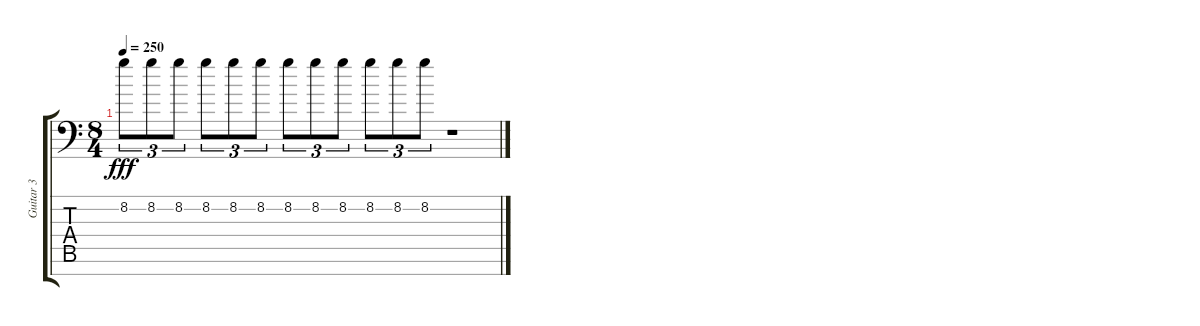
\track ("Guitar 3" "Guitar 3") {instrument distortionguitar}
\staff {score tabs}
\tuning (E4 B3 G3 D3 A2 E2 A1) {hide}
\ts (8 4)
\tempo 250
\clef f4
\ks c
8.2.8{tu (3 2) dy fff} 8.2.8{tu (3 2)} 8.2.8{tu (3 2)} 8.2.8{tu (3 2)} 8.2.8{tu (3 2)} 8.2.8{tu (3 2)} 8.2.8{tu (3 2)} 8.2.8{tu (3 2)} 8.2.8{tu (3 2)} 8.2.8{tu (3 2)} 8.2.8{tu (3 2)} 8.2.8{tu (3 2)} r.1
